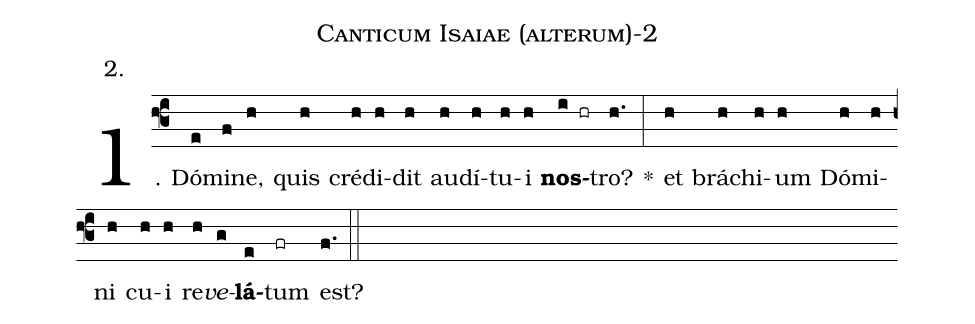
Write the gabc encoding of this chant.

name: Canticum Isaiae (alterum)-2;
annotation: 2.;
%%
(f3)1. Dó(e)mi(f)ne,(h) quis(h) cré(h)di(h)dit(h) au(h)dí(h)tu(h)i(h) <b>nos</b>(i hr)tro?(h.) *(:) et(h) brá(h)chi(h)um(h) Dó(h)mi(h)ni(h) cu(h)i(h) re(h)<i>ve</i>(g)<b>lá</b>(e)tum(fr) est?(f.) (::)
